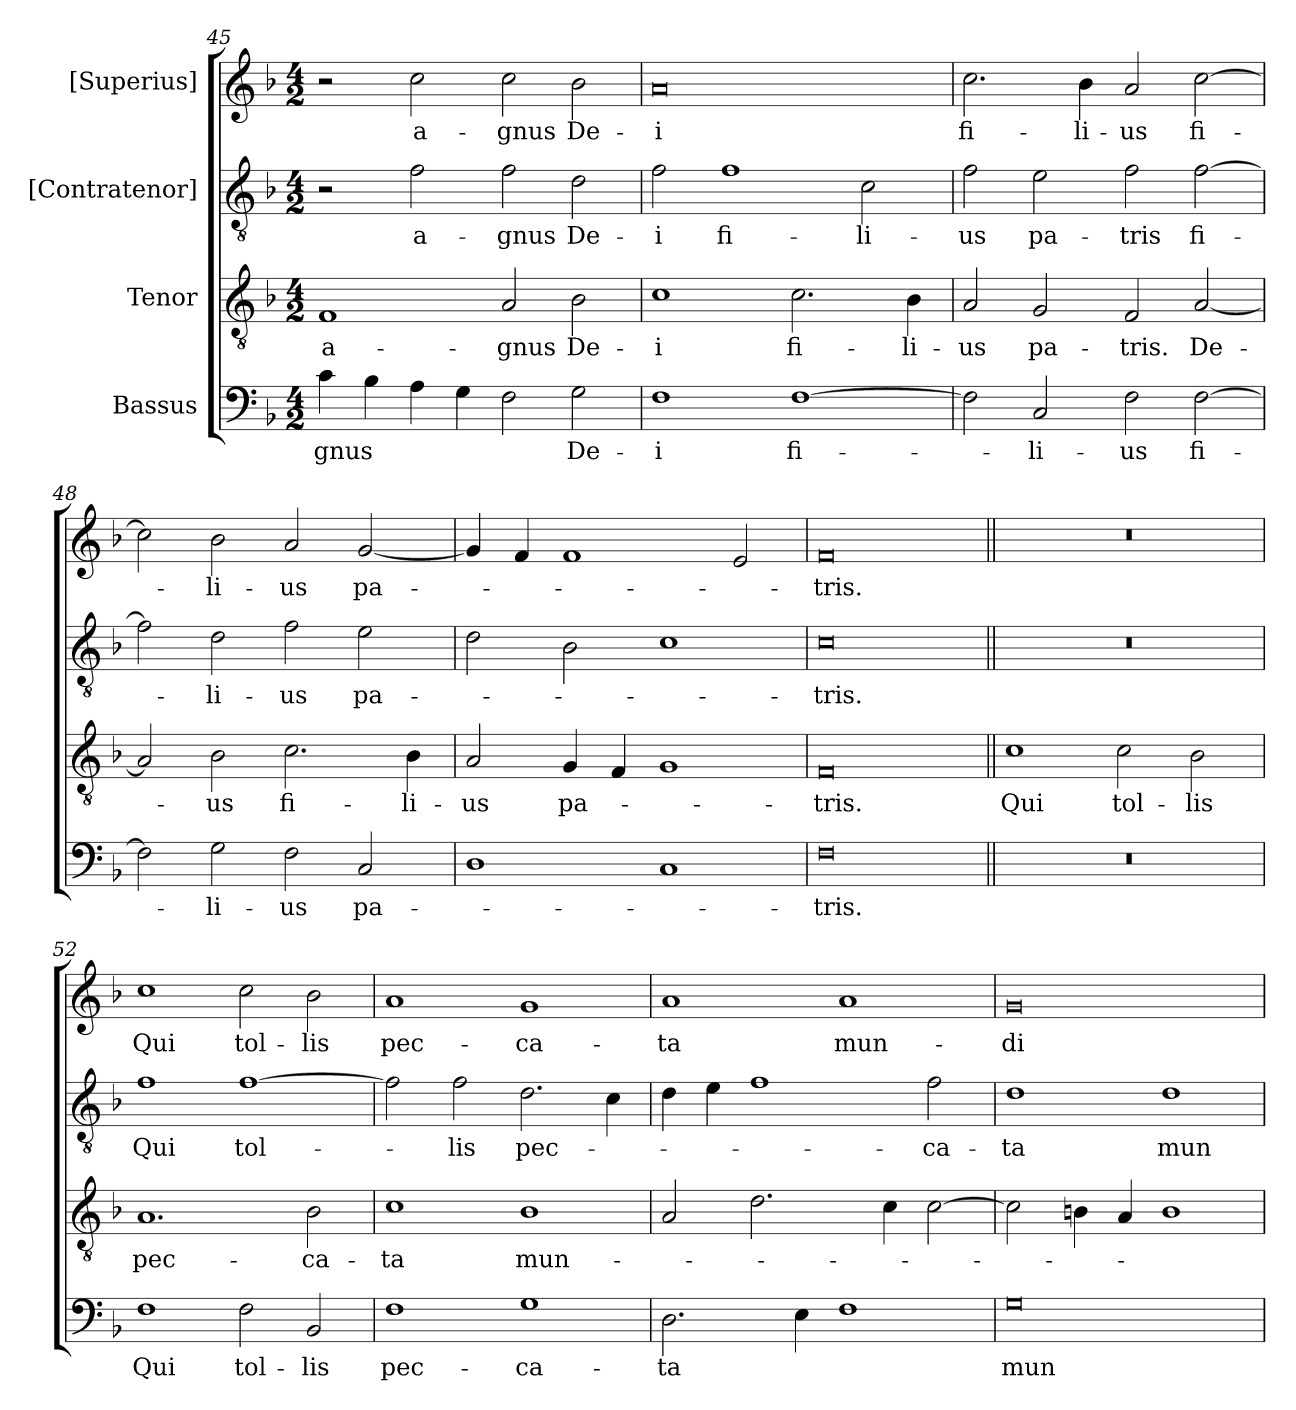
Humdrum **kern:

**kern	**text	**kern	**text	**kern	**text	**kern	**text
*part4	*part4	*part3	*part3	*part2	*part2	*part1	*part1
*staff4	*staff4	*staff3	*staff3	*staff2	*staff2	*staff1	*staff1
*I"Bassus	*	*I"Tenor	*	*I"[Contratenor]	*	*I"[Superius]	*
*clefF4	*	*clefGv2	*	*clefGv2	*	*clefG2	*
*k[b-]	*	*k[b-]	*	*k[b-]	*	*k[b-]	*
*M4/2	*	*M4/2	*	*M4/2	*	*M4/2	*
=45	=45	=45	=45	=45	=45	=45	=45
4c\	-gnus	1F/	a-	2r	.	2r	.
4B-\	.	.	.	.	.	.	.
4A\	.	.	.	2f\	a-	2cc\	a-
4G\	.	.	.	.	.	.	.
2F\	.	2A/	-gnus	2f\	-gnus	2cc\	-gnus
2G\	De-	2B-\	De-	2d\	De-	2b-\	De-
=46	=46	=46	=46	=46	=46	=46	=46
1F\	-i	1c\	-i	2f\	-i	0a/	-i
.	.	.	.	1f\	fi-	.	.
[1F\	fi-	2.c\	fi-	.	.	.	.
.	.	.	.	2c\	-li-	.	.
.	.	4B-\	-li-	.	.	.	.
=47	=47	=47	=47	=47	=47	=47	=47
2F\]	.	2A/	-us	2f\	-us	2.cc\	fi-
2C/	-li-	2G/	pa-	2e\	pa-	.	.
.	.	.	.	.	.	4b-\	-li-
2F\	-us	2F/	-tris.	2f\	-tris	2a/	-us
[2F\	fi-	[2A/	De-	[2f\	fi-	[2cc\	fi-
=48	=48	=48	=48	=48	=48	=48	=48
2F\]	.	2A/]	.	2f\]	.	2cc\]	.
2G\	-li-	2B-\	-us	2d\	-li-	2b-\	-li-
2F\	-us	2.c\	fi-	2f\	-us	2a/	-us
2C/	pa-	.	.	2e\	pa-	[2g/	pa-
.	.	4B-\	-li-	.	.	.	.
=49	=49	=49	=49	=49	=49	=49	=49
1D\	.	2A/	-us	2d\	.	4g/]	.
.	.	.	.	.	.	4f/	.
.	.	4G/	pa-	2B-\	.	1f/	.
.	.	4F/	.	.	.	.	.
1C/	.	1G/	.	1c\	.	.	.
.	.	.	.	.	.	2e/	.
=50	=50	=50	=50	=50	=50	=50	=50
0F\	-tris.	0F/	-tris.	0c\	-tris.	0f/	-tris.
=51||	=51||	=51||	=51||	=51||	=51||	=51||	=51||
0r	.	1c\	Qui	0r	.	0r	.
.	.	2c\	tol-	.	.	.	.
.	.	2B-\	-lis	.	.	.	.
=52	=52	=52	=52	=52	=52	=52	=52
1F\	Qui	1.A/	pec-	1f\	Qui	1cc\	Qui
2F\	tol-	.	.	[1f\	tol-	2cc\	tol-
2BB-/	-lis	2B-\	-ca-	.	.	2b-\	-lis
=53	=53	=53	=53	=53	=53	=53	=53
1F\	pec-	1c\	-ta	2f\]	.	1a/	pec-
.	.	.	.	2f\	-lis	.	.
1G\	-ca-	1B-\	mun-	2.d\	pec-	1g/	-ca-
.	.	.	.	4c\	.	.	.
=54	=54	=54	=54	=54	=54	=54	=54
2.D\	-ta	2A/	.	4d\	.	1a/	-ta
.	.	.	.	4e\	.	.	.
.	.	2.d\	.	1f\	.	.	.
4E\	.	.	.	.	.	.	.
1F\	.	.	.	.	.	1a/	mun-
.	.	4c\	.	.	.	.	.
.	.	[2c\	.	2f\	-ca-	.	.
=55	=55	=55	=55	=55	=55	=55	=55
0G\	mun-	2c\]	.	1d\	-ta	0g/	-di
.	.	4B\	.	.	.	.	.
.	.	4A/	.	.	.	.	.
.	.	1B\	.	1d\	mun-	.	.
=	=	=	=	=	=	=	=
*-	*-	*-	*-	*-	*-	*-	*-
